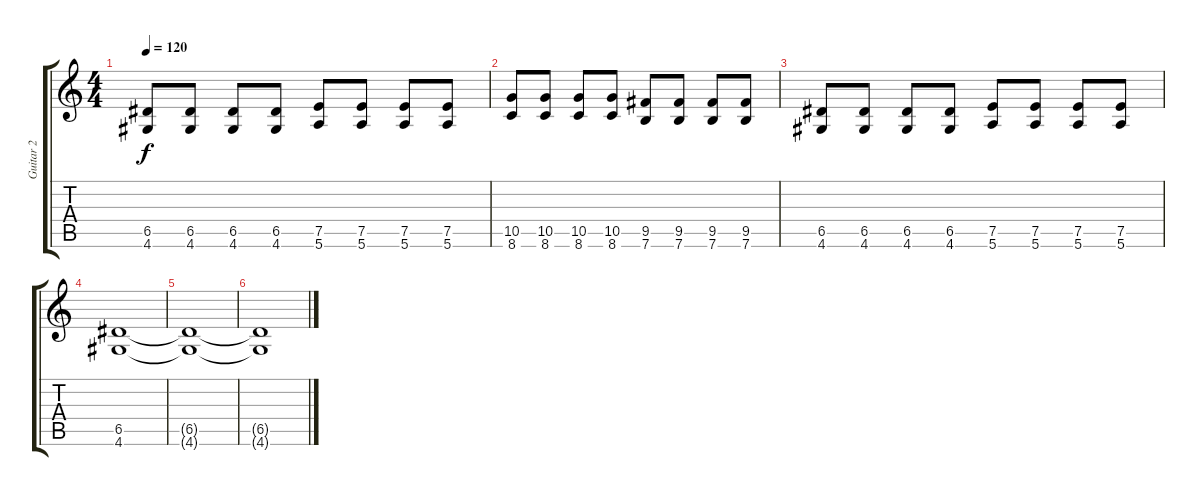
\track ("Guitar 2" "Guitar 2") {instrument overdrivenguitar}
\staff {score tabs}
\tuning (E4 B3 G3 D3 A2 E2) {hide}
\ts (4 4)
\tempo 120
\clef g2
\ks c
(6.5 4.6).8{dy f} (6.5 4.6).8 (6.5 4.6).8 (6.5 4.6).8 (7.5 5.6).8 (7.5 5.6).8 (7.5 5.6).8 (7.5 5.6).8 |
(10.5 8.6).8 (10.5 8.6).8 (10.5 8.6).8 (10.5 8.6).8 (9.5 7.6).8 (9.5 7.6).8 (9.5 7.6).8 (9.5 7.6).8 |
(6.5 4.6).8 (6.5 4.6).8 (6.5 4.6).8 (6.5 4.6).8 (7.5 5.6).8 (7.5 5.6).8 (7.5 5.6).8 (7.5 5.6).8 |
(6.5 4.6).1 |
(6.5{t} 4.6{t}).1 |
(6.5{t} 4.6{t}).1
